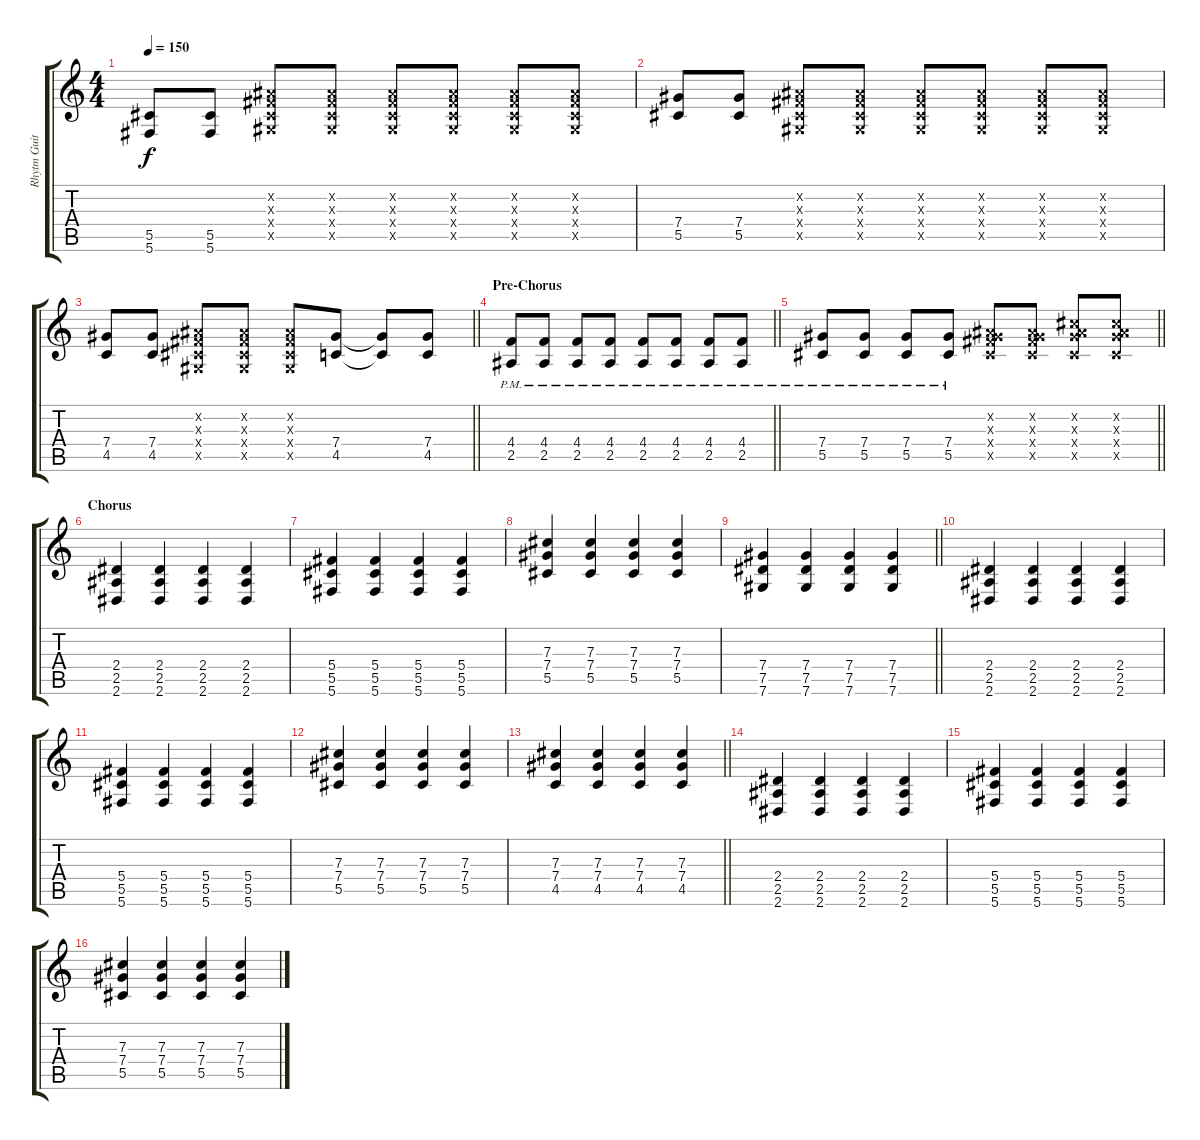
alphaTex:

\track ("Rhytm Guitar [L]" "Rhytm Guit") {instrument distortionguitar}
\staff {score tabs}
\tuning (Eb4 Bb3 Gb3 Db3 Ab2 Db2) {hide}
\ts (4 4)
\tempo 150
\clef g2
\ks c
(5.5 5.6).8{dy f} (5.5 5.6).8 (0.2{x} 0.3{x} 0.4{x} 0.5{x}).8 (0.2{x} 0.3{x} 0.4{x} 0.5{x}).8 (0.2{x} 0.3{x} 0.4{x} 0.5{x}).8 (0.2{x} 0.3{x} 0.4{x} 0.5{x}).8 (0.2{x} 0.3{x} 0.4{x} 0.5{x}).8 (0.2{x} 0.3{x} 0.4{x} 0.5{x}).8 |
(7.4 5.5).8 (7.4 5.5).8 (0.2{x} 0.3{x} 0.4{x} 0.5{x}).8 (0.2{x} 0.3{x} 0.4{x} 0.5{x}).8 (0.2{x} 0.3{x} 0.4{x} 0.5{x}).8 (0.2{x} 0.3{x} 0.4{x} 0.5{x}).8 (0.2{x} 0.3{x} 0.4{x} 0.5{x}).8 (0.2{x} 0.3{x} 0.4{x} 0.5{x}).8 |
\barLineRight lightlight
(7.4 4.5).8 (7.4 4.5).8 (0.2{x} 0.3{x} 0.4{x} 0.5{x}).8 (0.2{x} 0.3{x} 0.4{x} 0.5{x}).8 (0.2{x} 0.3{x} 0.4{x} 0.5{x}).8 (7.4 4.5).8 (7.4{t} 4.5{t}).8 (7.4 4.5).8 |
\section ("" "Pre-Chorus")
\barLineRight lightlight
(4.4{pm} 2.5{pm}).8 (4.4{pm} 2.5{pm}).8 (4.4{pm} 2.5{pm}).8 (4.4{pm} 2.5{pm}).8 (4.4{pm} 2.5{pm}).8 (4.4{pm} 2.5{pm}).8 (4.4{pm} 2.5{pm}).8 (4.4{pm} 2.5{pm}).8 |
\barLineRight lightlight
(7.4{pm} 5.5{pm}).8 (7.4{pm} 5.5{pm}).8 (7.4{pm} 5.5{pm}).8 (7.4{pm} 5.5{pm}).8 (0.2{x} 0.3{x} 7.4{x} 5.5{x}).8 (0.2{x} 0.3{x} 7.4{x} 5.5{x}).8 (0.2{x} 7.3{x} 7.4{x} 5.5{x}).8 (0.2{x} 7.3{x} 7.4{x} 5.5{x}).8 |
\section ("" "Chorus")
(2.4 2.5 2.6).4 (2.4 2.5 2.6).4 (2.4 2.5 2.6).4 (2.4 2.5 2.6).4 |
(5.4 5.5 5.6).4 (5.4 5.5 5.6).4 (5.4 5.5 5.6).4 (5.4 5.5 5.6).4 |
(7.3 7.4 5.5).4 (7.3 7.4 5.5).4 (7.3 7.4 5.5).4 (7.3 7.4 5.5).4 |
\barLineRight lightlight
(7.4 7.5 7.6).4 (7.4 7.5 7.6).4 (7.4 7.5 7.6).4 (7.4 7.5 7.6).4 |
(2.4 2.5 2.6).4 (2.4 2.5 2.6).4 (2.4 2.5 2.6).4 (2.4 2.5 2.6).4 |
(5.4 5.5 5.6).4 (5.4 5.5 5.6).4 (5.4 5.5 5.6).4 (5.4 5.5 5.6).4 |
(7.3 7.4 5.5).4 (7.3 7.4 5.5).4 (7.3 7.4 5.5).4 (7.3 7.4 5.5).4 |
\barLineRight lightlight
(7.3 7.4 4.5).4 (7.3 7.4 4.5).4 (7.3 7.4 4.5).4 (7.3 7.4 4.5).4 |
(2.4 2.5 2.6).4 (2.4 2.5 2.6).4 (2.4 2.5 2.6).4 (2.4 2.5 2.6).4 |
(5.4 5.5 5.6).4 (5.4 5.5 5.6).4 (5.4 5.5 5.6).4 (5.4 5.5 5.6).4 |
(7.3 7.4 5.5).4 (7.3 7.4 5.5).4 (7.3 7.4 5.5).4 (7.3 7.4 5.5).4
